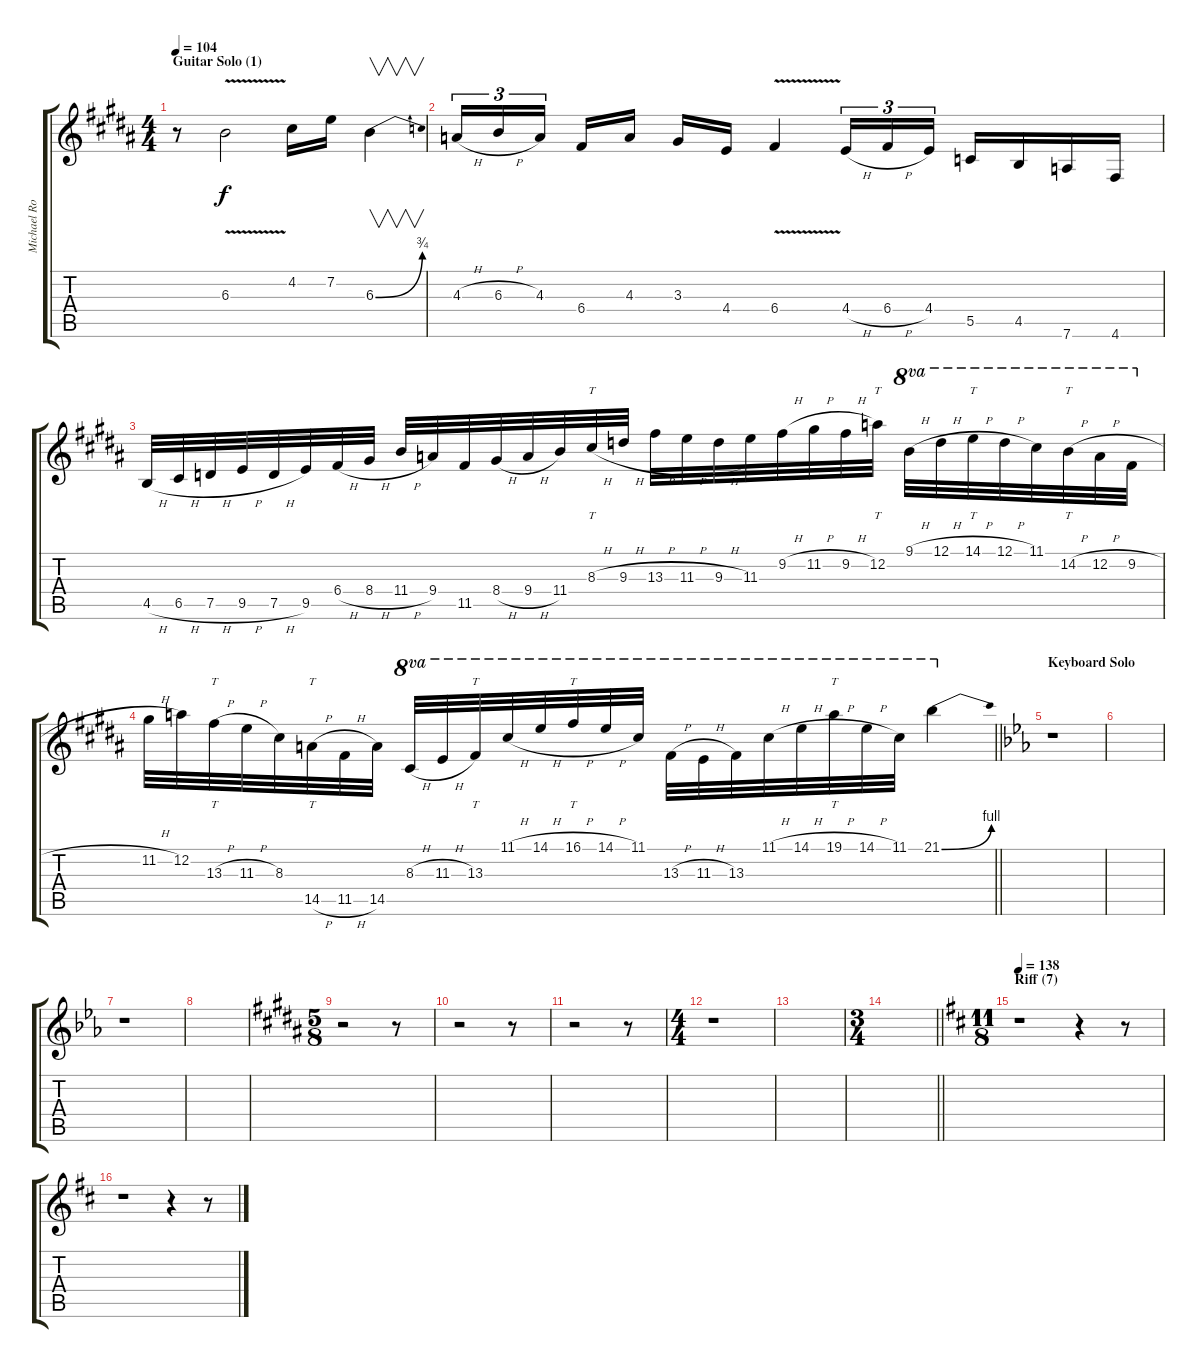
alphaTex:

\track ("Michael Romeo (lead guitar)" "Michael Ro") {instrument distortionguitar}
\staff {score tabs}
\tuning (D4 A3 F3 C3 G2 D2) {hide}
\ts (4 4)
\section ("" "Guitar Solo (1)")
\tempo 104
\clef g2
\ks b
r.8{dy f} 6.3{v}.2 4.2.16 7.2.16 6.3{be (bend 0 0 60 3)}.4{v} |
4.3{h}.16{tu (3 2)} 6.3{h}.16{tu (3 2)} 4.3.16{tu (3 2) beam splitsecondary} 6.4.16 4.3.16 3.3.16 4.4.16 6.4{v}.4 4.4{h}.16{tu (3 2)} 6.4{h}.16{tu (3 2)} 4.4.16{tu (3 2)} 5.5.16 4.5.16 7.6.16 4.6.16 |
4.5{h}.32 6.5{h}.32 7.5{h}.32 9.5{h}.32 7.5{h}.32 9.5.32 6.4{h}.32 8.4{h}.32 11.4{h}.32 9.4.32 11.5.32 8.4{h}.32 9.4{h}.32 11.4.32 8.3{h}.32{tt} 9.3{h}.32 13.3{h}.32 11.3{h}.32 9.3{h}.32 11.3.32 9.2{h}.32 11.2{h}.32 9.2{h}.32 12.2.32{tt} 9.1{h}.32{ot 8va} 12.1{h}.32{ot 8va} 14.1{h}.32{tt ot 8va} 12.1{h}.32{ot 8va} 11.1.32{ot 8va} 14.2{h}.32{tt ot 8va} 12.2{h}.32{ot 8va} 9.2{h}.32{ot 8va} |
\barLineRight lightlight
11.2{h}.32 12.2.32 13.3{h}.32{tt} 11.3{h}.32 8.3.32 14.5{h}.32{tt} 11.5{h}.32 14.5.32 8.3{h}.32{ot 8va} 11.3{h}.32{ot 8va} 13.3.32{tt ot 8va} 11.1{h}.32{ot 8va} 14.1{h}.32{ot 8va} 16.1{h}.32{tt ot 8va} 14.1{h}.32{ot 8va} 11.1.32{ot 8va} 13.3{h}.32{ot 8va} 11.3{h}.32{ot 8va} 13.3.32{ot 8va} 11.1{h}.32{ot 8va} 14.1{h}.32{ot 8va} 19.1{h}.32{tt ot 8va} 14.1{h}.32{ot 8va} 11.1.32{ot 8va} 21.1{be (bend 0 0 60 4)}.4{ot 8va} |
\section ("" "Keyboard Solo")
\ks cminor
r.1 |
|
r.1 |
|
\ts (5 8)
\ks g#minor
r.2 r.8 |
r.2 r.8 |
r.2 r.8 |
\ts (4 4)
r.1 |
|
\ts (3 4)
\barLineRight lightlight
|
\ts (11 8)
\section ("" "Riff (7)")
\tempo 138
\ks bminor
r.1 r.4 r.8 |
r.1 r.4 r.8
